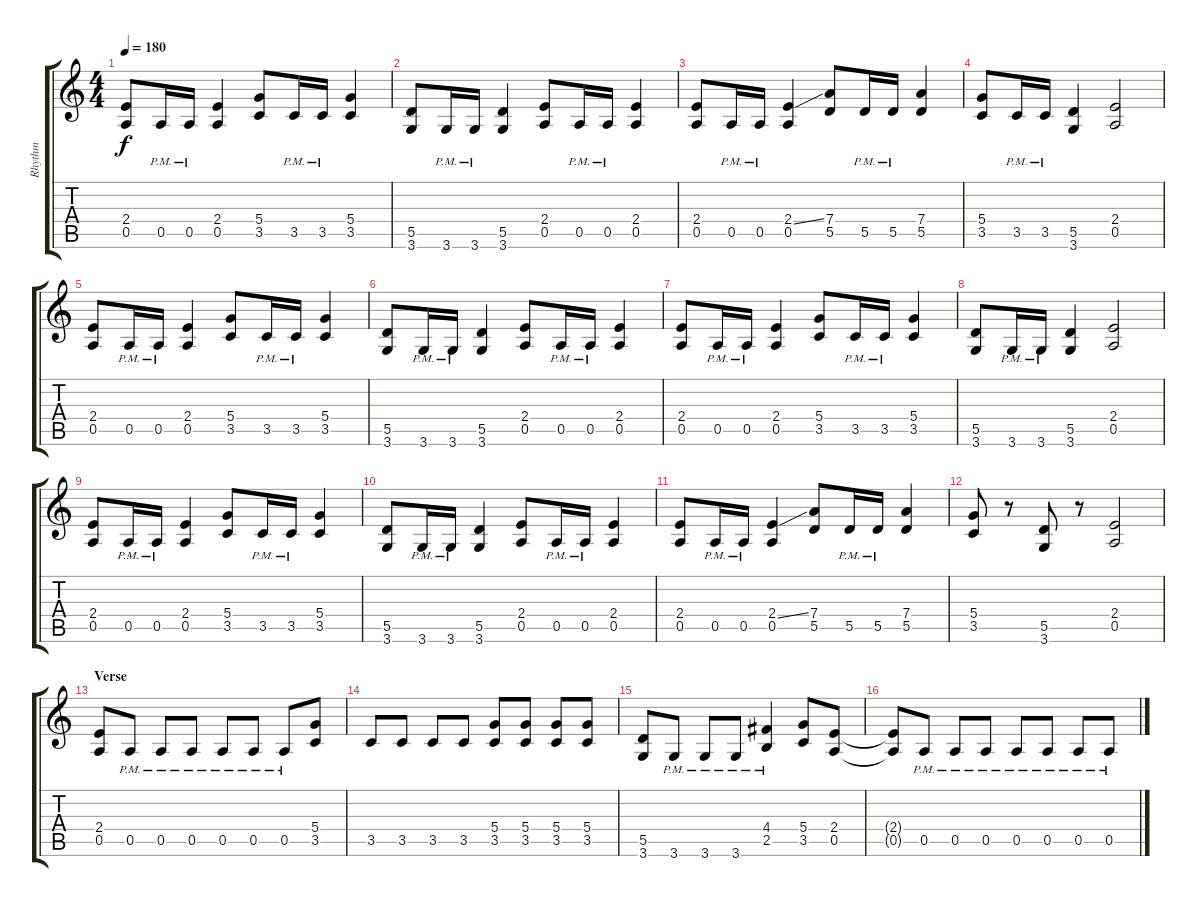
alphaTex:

\track ("Rhythm" "Rhythm") {instrument distortionguitar}
\staff {score tabs}
\tuning (E4 B3 G3 D3 A2 E2) {hide}
\ts (4 4)
\tempo 180
\clef g2
\ks c
(2.4 0.5).8{dy f} 0.5{pm}.16 0.5{pm}.16 (2.4 0.5).4 (5.4 3.5).8 3.5{pm}.16 3.5{pm}.16 (5.4 3.5).4 |
(5.5 3.6).8 3.6{pm}.16 3.6{pm}.16 (5.5 3.6).4 (2.4 0.5).8 0.5{pm}.16 0.5{pm}.16 (2.4 0.5).4 |
(2.4 0.5).8 0.5{pm}.16 0.5{pm}.16 (2.4{ss} 0.5).4 (7.4 5.5).8 5.5{pm}.16 5.5{pm}.16 (7.4 5.5).4 |
(5.4 3.5).8 3.5{pm}.16 3.5{pm}.16 (5.5 3.6).4 (2.4 0.5).2 |
(2.4 0.5).8 0.5{pm}.16 0.5{pm}.16 (2.4 0.5).4 (5.4 3.5).8 3.5{pm}.16 3.5{pm}.16 (5.4 3.5).4 |
(5.5 3.6).8 3.6{pm}.16 3.6{pm}.16 (5.5 3.6).4 (2.4 0.5).8 0.5{pm}.16 0.5{pm}.16 (2.4 0.5).4 |
(2.4 0.5).8 0.5{pm}.16 0.5{pm}.16 (2.4 0.5).4 (5.4 3.5).8 3.5{pm}.16 3.5{pm}.16 (5.4 3.5).4 |
(5.5 3.6).8 3.6{pm}.16 3.6{pm}.16 (5.5 3.6).4 (2.4 0.5).2 |
(2.4 0.5).8 0.5{pm}.16 0.5{pm}.16 (2.4 0.5).4 (5.4 3.5).8 3.5{pm}.16 3.5{pm}.16 (5.4 3.5).4 |
(5.5 3.6).8 3.6{pm}.16 3.6{pm}.16 (5.5 3.6).4 (2.4 0.5).8 0.5{pm}.16 0.5{pm}.16 (2.4 0.5).4 |
(2.4 0.5).8 0.5{pm}.16 0.5{pm}.16 (2.4{ss} 0.5).4 (7.4 5.5).8 5.5{pm}.16 5.5{pm}.16 (7.4 5.5).4 |
(5.4 3.5).8 r.8 (5.5 3.6).8 r.8 (2.4 0.5).2 |
\section ("" "Verse")
(2.4 0.5).8 0.5{pm}.8 0.5{pm}.8 0.5{pm}.8 0.5{pm}.8 0.5{pm}.8 0.5{pm}.8 (5.4 3.5).8 |
3.5.8 3.5.8 3.5.8 3.5.8 (5.4 3.5).8 (5.4 3.5).8 (5.4 3.5).8 (5.4 3.5).8 |
(5.5 3.6).8 3.6{pm}.8 3.6{pm}.8 3.6{pm}.8 (4.4{pm} 2.5{pm}).4 (5.4 3.5).8 (2.4 0.5).8 |
(2.4{t} 0.5{t}).8 0.5{pm}.8 0.5{pm}.8 0.5{pm}.8 0.5{pm}.8 0.5{pm}.8 0.5{pm}.8 0.5{pm}.8
